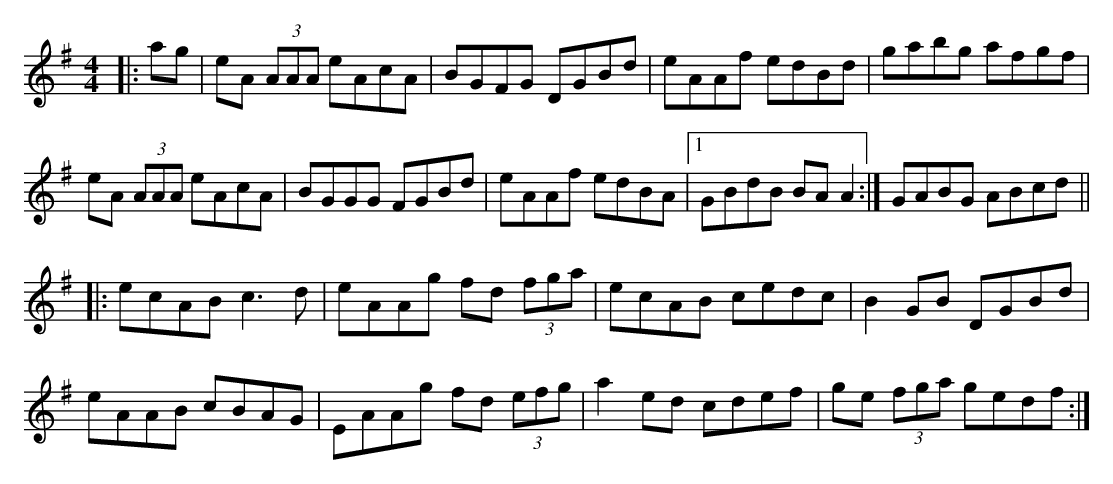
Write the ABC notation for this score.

X:1
M:4/4
K:Ador
|:ag|eA (3AAA eAcA|BGFG DGBd|eAAf edBd|gabg afgf|
eA (3AAA eAcA|BGGG FGBd|eAAf edBA|1 GBdB BAA2:|GABG ABcd||
|:ecAB c3d|eAAg fd (3fga|ecAB cedc|B2GB DGBd|
eAAB cBAG|EAAg fd (3efg|a2 ed cdef|ge (3fga gedf:|
